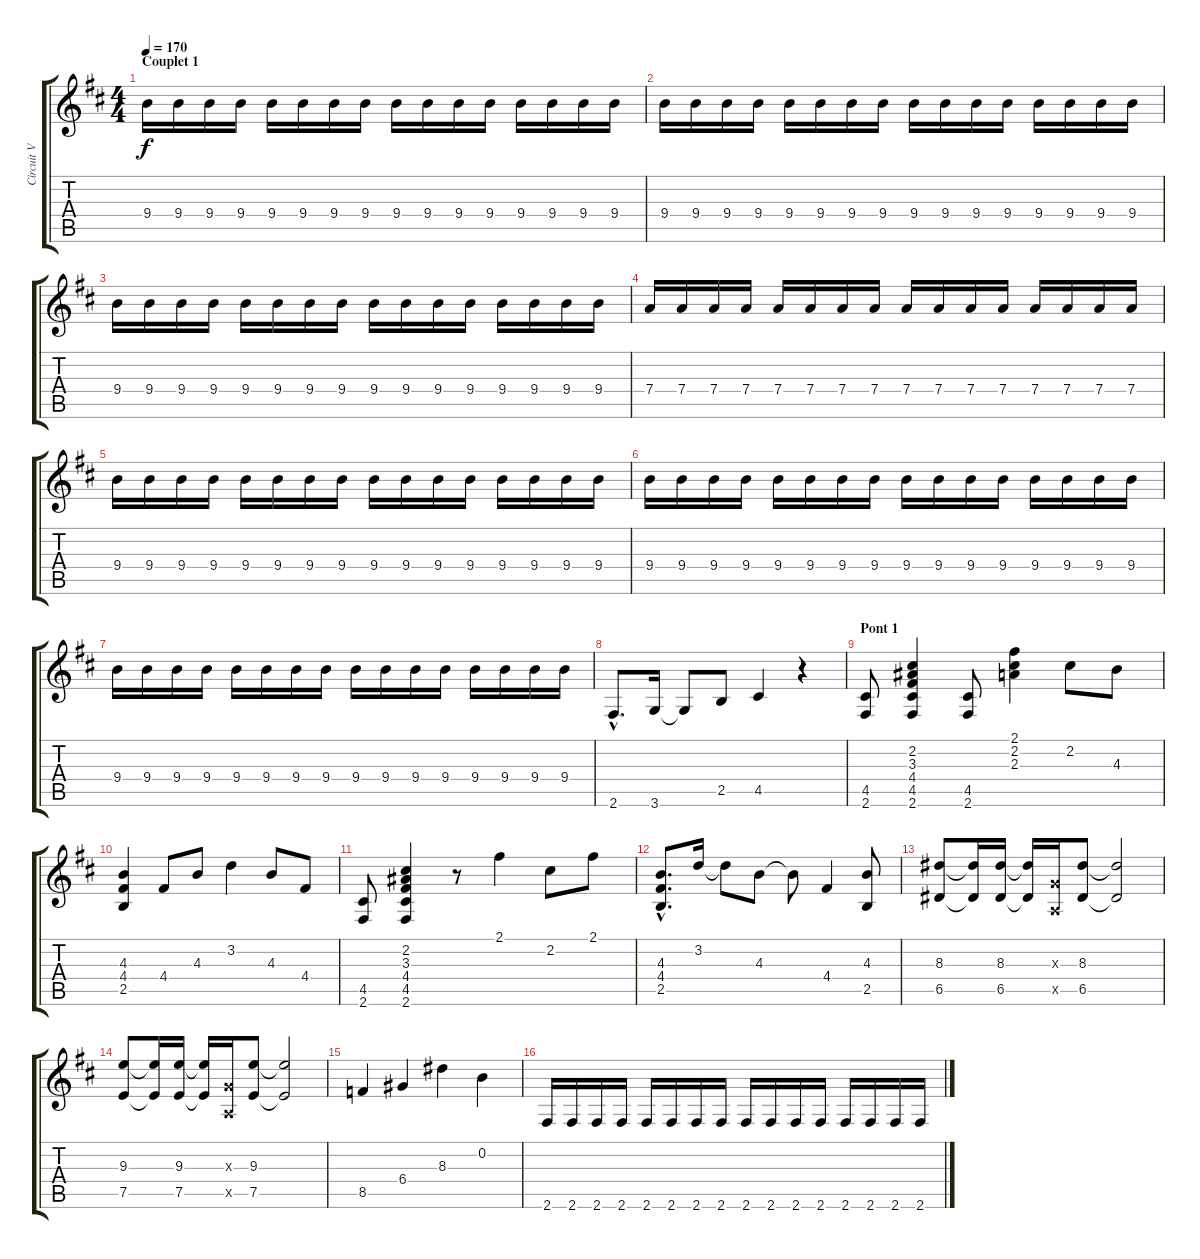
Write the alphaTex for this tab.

\track ("Circuit V Panther" "Circuit V ") {instrument overdrivenguitar}
\staff {score tabs}
\tuning (E4 B3 G3 D3 A2 E2) {hide}
\ts (4 4)
\section ("" "Couplet 1")
\tempo 170
\clef g2
\ks d
9.4.16{dy f} 9.4.16 9.4.16 9.4.16 9.4.16 9.4.16 9.4.16 9.4.16 9.4.16 9.4.16 9.4.16 9.4.16 9.4.16 9.4.16 9.4.16 9.4.16 |
9.4.16 9.4.16 9.4.16 9.4.16 9.4.16 9.4.16 9.4.16 9.4.16 9.4.16 9.4.16 9.4.16 9.4.16 9.4.16 9.4.16 9.4.16 9.4.16 |
9.4.16 9.4.16 9.4.16 9.4.16 9.4.16 9.4.16 9.4.16 9.4.16 9.4.16 9.4.16 9.4.16 9.4.16 9.4.16 9.4.16 9.4.16 9.4.16 |
7.4.16 7.4.16 7.4.16 7.4.16 7.4.16 7.4.16 7.4.16 7.4.16 7.4.16 7.4.16 7.4.16 7.4.16 7.4.16 7.4.16 7.4.16 7.4.16 |
9.4.16 9.4.16 9.4.16 9.4.16 9.4.16 9.4.16 9.4.16 9.4.16 9.4.16 9.4.16 9.4.16 9.4.16 9.4.16 9.4.16 9.4.16 9.4.16 |
9.4.16 9.4.16 9.4.16 9.4.16 9.4.16 9.4.16 9.4.16 9.4.16 9.4.16 9.4.16 9.4.16 9.4.16 9.4.16 9.4.16 9.4.16 9.4.16 |
9.4.16 9.4.16 9.4.16 9.4.16 9.4.16 9.4.16 9.4.16 9.4.16 9.4.16 9.4.16 9.4.16 9.4.16 9.4.16 9.4.16 9.4.16 9.4.16 |
2.6{hac}.8{d} 3.6.16 3.6{t}.8 2.5.8 4.5.4 r.4 |
\section ("" "Pont 1")
(4.5 2.6).8 (2.2 3.3 4.4 4.5 2.6).4 (4.5 2.6).8 (2.1 2.2 2.3).4 2.2.8 4.3.8 |
(4.3 4.4 2.5).4 4.4.8 4.3.8 3.2.4 4.3.8 4.4.8 |
(4.5 2.6).8 (2.2 3.3 4.4 4.5 2.6).4 r.8 2.1.4 2.2.8 2.1.8 |
(4.3{hac} 4.4{hac} 2.5{hac}).8{d} 3.2.16 3.2{t}.8 4.3.8 4.3{t}.8 4.4.4 (4.3 2.5).8 |
(8.3 6.5).8 (8.3{t} 6.5{t}).16 (8.3 6.5).16 (8.3{t} 6.5{t}).16 (0.3{x} 0.5{x}).16 (8.3 6.5).8 (8.3{t} 6.5{t}).2 |
(9.3 7.5).8 (9.3{t} 7.5{t}).16 (9.3 7.5).16 (9.3{t} 7.5{t}).16 (0.3{x} 0.5{x}).16 (9.3 7.5).8 (9.3{t} 7.5{t}).2 |
8.5.4 6.4.4 8.3.4 0.2.4 |
2.6.16 2.6.16 2.6.16 2.6.16 2.6.16 2.6.16 2.6.16 2.6.16 2.6.16 2.6.16 2.6.16 2.6.16 2.6.16 2.6.16 2.6.16 2.6.16
